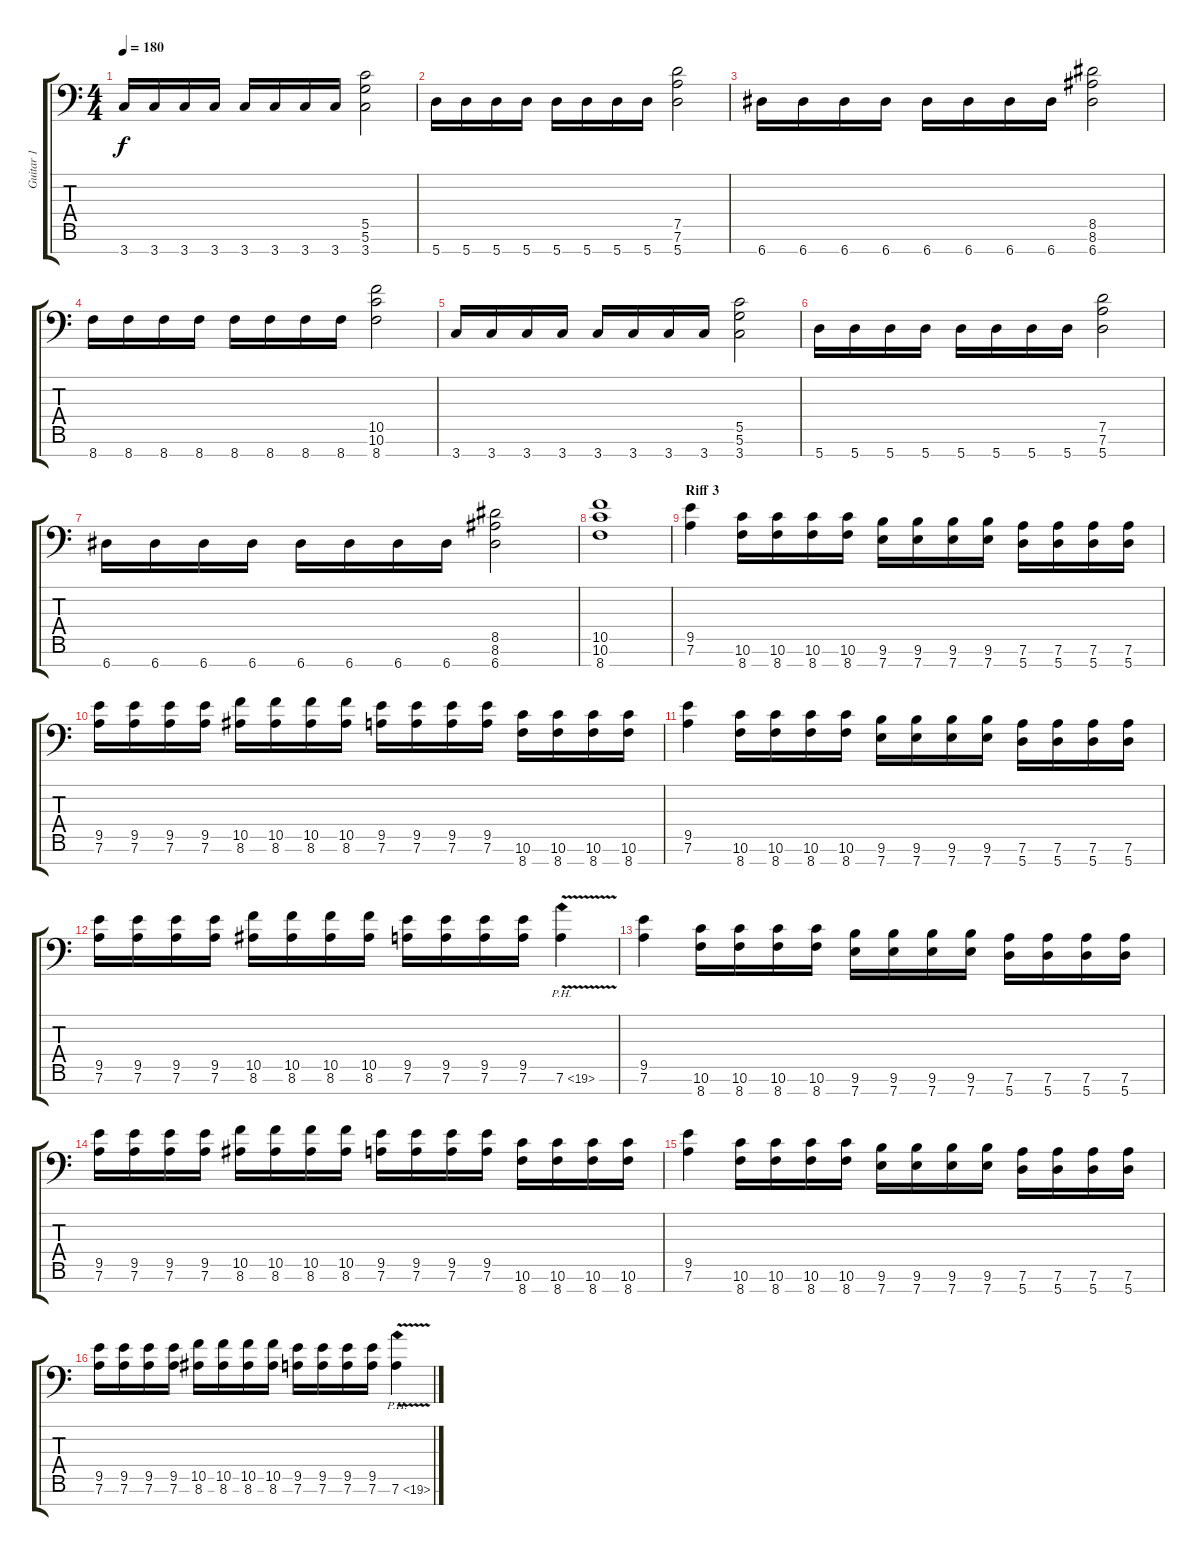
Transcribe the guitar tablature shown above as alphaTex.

\track ("Guitar 1" "Guitar 1") {instrument distortionguitar}
\staff {score tabs}
\tuning (D4 A3 F3 C3 G2 D2 A1) {hide}
\ts (4 4)
\tempo 180
\clef f4
\ks c
3.7.16{dy f} 3.7.16 3.7.16 3.7.16 3.7.16 3.7.16 3.7.16 3.7.16 (5.5 5.6 3.7).2 |
5.7.16 5.7.16 5.7.16 5.7.16 5.7.16 5.7.16 5.7.16 5.7.16 (7.5 7.6 5.7).2 |
6.7.16 6.7.16 6.7.16 6.7.16 6.7.16 6.7.16 6.7.16 6.7.16 (8.5 8.6 6.7).2 |
8.7.16 8.7.16 8.7.16 8.7.16 8.7.16 8.7.16 8.7.16 8.7.16 (10.5 10.6 8.7).2 |
3.7.16 3.7.16 3.7.16 3.7.16 3.7.16 3.7.16 3.7.16 3.7.16 (5.5 5.6 3.7).2 |
5.7.16 5.7.16 5.7.16 5.7.16 5.7.16 5.7.16 5.7.16 5.7.16 (7.5 7.6 5.7).2 |
6.7.16 6.7.16 6.7.16 6.7.16 6.7.16 6.7.16 6.7.16 6.7.16 (8.5 8.6 6.7).2 |
(10.5 10.6 8.7).1 |
\section ("" "Riff 3")
(9.5 7.6).4 (10.6 8.7).16 (10.6 8.7).16 (10.6 8.7).16 (10.6 8.7).16 (9.6 7.7).16 (9.6 7.7).16 (9.6 7.7).16 (9.6 7.7).16 (7.6 5.7).16 (7.6 5.7).16 (7.6 5.7).16 (7.6 5.7).16 |
(9.5 7.6).16 (9.5 7.6).16 (9.5 7.6).16 (9.5 7.6).16 (10.5 8.6).16 (10.5 8.6).16 (10.5 8.6).16 (10.5 8.6).16 (9.5 7.6).16 (9.5 7.6).16 (9.5 7.6).16 (9.5 7.6).16 (10.6 8.7).16 (10.6 8.7).16 (10.6 8.7).16 (10.6 8.7).16 |
(9.5 7.6).4 (10.6 8.7).16 (10.6 8.7).16 (10.6 8.7).16 (10.6 8.7).16 (9.6 7.7).16 (9.6 7.7).16 (9.6 7.7).16 (9.6 7.7).16 (7.6 5.7).16 (7.6 5.7).16 (7.6 5.7).16 (7.6 5.7).16 |
(9.5 7.6).16 (9.5 7.6).16 (9.5 7.6).16 (9.5 7.6).16 (10.5 8.6).16 (10.5 8.6).16 (10.5 8.6).16 (10.5 8.6).16 (9.5 7.6).16 (9.5 7.6).16 (9.5 7.6).16 (9.5 7.6).16 7.6{ph 12 v}.4 |
(9.5 7.6).4 (10.6 8.7).16 (10.6 8.7).16 (10.6 8.7).16 (10.6 8.7).16 (9.6 7.7).16 (9.6 7.7).16 (9.6 7.7).16 (9.6 7.7).16 (7.6 5.7).16 (7.6 5.7).16 (7.6 5.7).16 (7.6 5.7).16 |
(9.5 7.6).16 (9.5 7.6).16 (9.5 7.6).16 (9.5 7.6).16 (10.5 8.6).16 (10.5 8.6).16 (10.5 8.6).16 (10.5 8.6).16 (9.5 7.6).16 (9.5 7.6).16 (9.5 7.6).16 (9.5 7.6).16 (10.6 8.7).16 (10.6 8.7).16 (10.6 8.7).16 (10.6 8.7).16 |
(9.5 7.6).4 (10.6 8.7).16 (10.6 8.7).16 (10.6 8.7).16 (10.6 8.7).16 (9.6 7.7).16 (9.6 7.7).16 (9.6 7.7).16 (9.6 7.7).16 (7.6 5.7).16 (7.6 5.7).16 (7.6 5.7).16 (7.6 5.7).16 |
(9.5 7.6).16 (9.5 7.6).16 (9.5 7.6).16 (9.5 7.6).16 (10.5 8.6).16 (10.5 8.6).16 (10.5 8.6).16 (10.5 8.6).16 (9.5 7.6).16 (9.5 7.6).16 (9.5 7.6).16 (9.5 7.6).16 7.6{ph 12 v}.4
